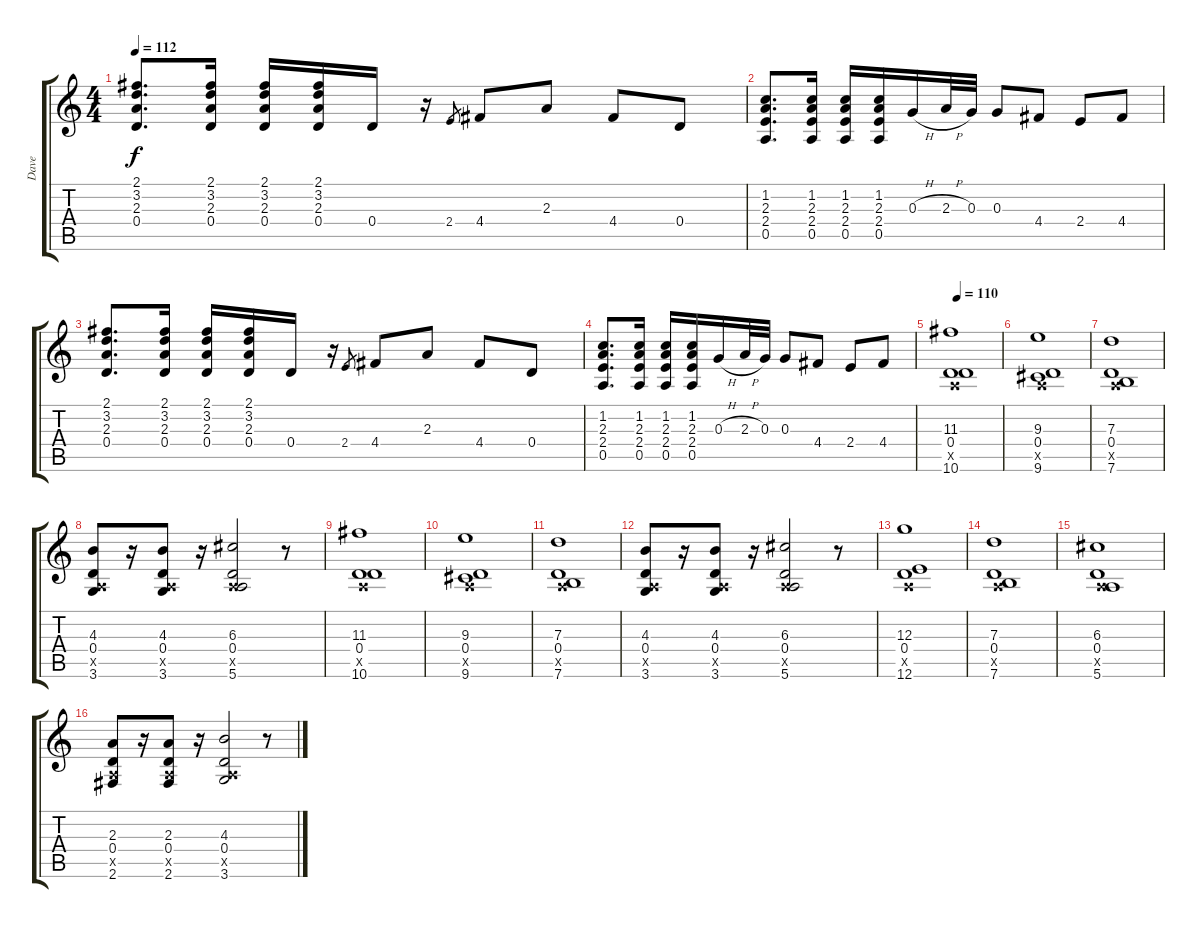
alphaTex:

\track ("Dave" "Dave") {instrument acousticguitarsteel}
\staff {score tabs}
\tuning (E4 B3 G3 D3 A2 E2) {hide}
\ts (4 4)
\tempo 112
\clef g2
\ks c
(2.1 3.2 2.3 0.4).8{d dy f} (2.1 3.2 2.3 0.4).16 (2.1 3.2 2.3 0.4).16 (2.1 3.2 2.3 0.4).16 0.4.16 r.16 2.4.8{gr} 4.4.8 2.3.8 4.4.8 0.4.8 |
(1.2 2.3 2.4 0.5).8{d} (1.2 2.3 2.4 0.5).16 (1.2 2.3 2.4 0.5).16 (1.2 2.3 2.4 0.5).16 0.3{h}.16 2.3{h}.32 0.3.32 0.3.8 4.4.8 2.4.8 4.4.8 |
(2.1 3.2 2.3 0.4).8{d} (2.1 3.2 2.3 0.4).16 (2.1 3.2 2.3 0.4).16 (2.1 3.2 2.3 0.4).16 0.4.16 r.16 2.4.8{gr} 4.4.8 2.3.8 4.4.8 0.4.8 |
(1.2 2.3 2.4 0.5).8{d} (1.2 2.3 2.4 0.5).16 (1.2 2.3 2.4 0.5).16 (1.2 2.3 2.4 0.5).16 0.3{h}.16 2.3{h}.32 0.3.32 0.3.8 4.4.8 2.4.8 4.4.8 |
\tempo 110
(11.3 0.4 0.5{x} 10.6).1 |
(9.3 0.4 0.5{x} 9.6).1 |
(7.3 0.4 0.5{x} 7.6).1 |
(4.3 0.4 0.5{x} 3.6).8 r.16 (4.3 0.4 0.5{x} 3.6).8 r.16 (6.3 0.4 0.5{x} 5.6).2 r.8 |
(11.3 0.4 0.5{x} 10.6).1 |
(9.3 0.4 0.5{x} 9.6).1 |
(7.3 0.4 0.5{x} 7.6).1 |
(4.3 0.4 0.5{x} 3.6).8 r.16 (4.3 0.4 0.5{x} 3.6).8 r.16 (6.3 0.4 0.5{x} 5.6).2 r.8 |
(12.3 0.4 0.5{x} 12.6).1 |
(7.3 0.4 0.5{x} 7.6).1 |
(6.3 0.4 0.5{x} 5.6).1 |
(2.3 0.4 0.5{x} 2.6).8 r.16 (2.3 0.4 0.5{x} 2.6).8 r.16 (4.3 0.4 0.5{x} 3.6).2 r.8
